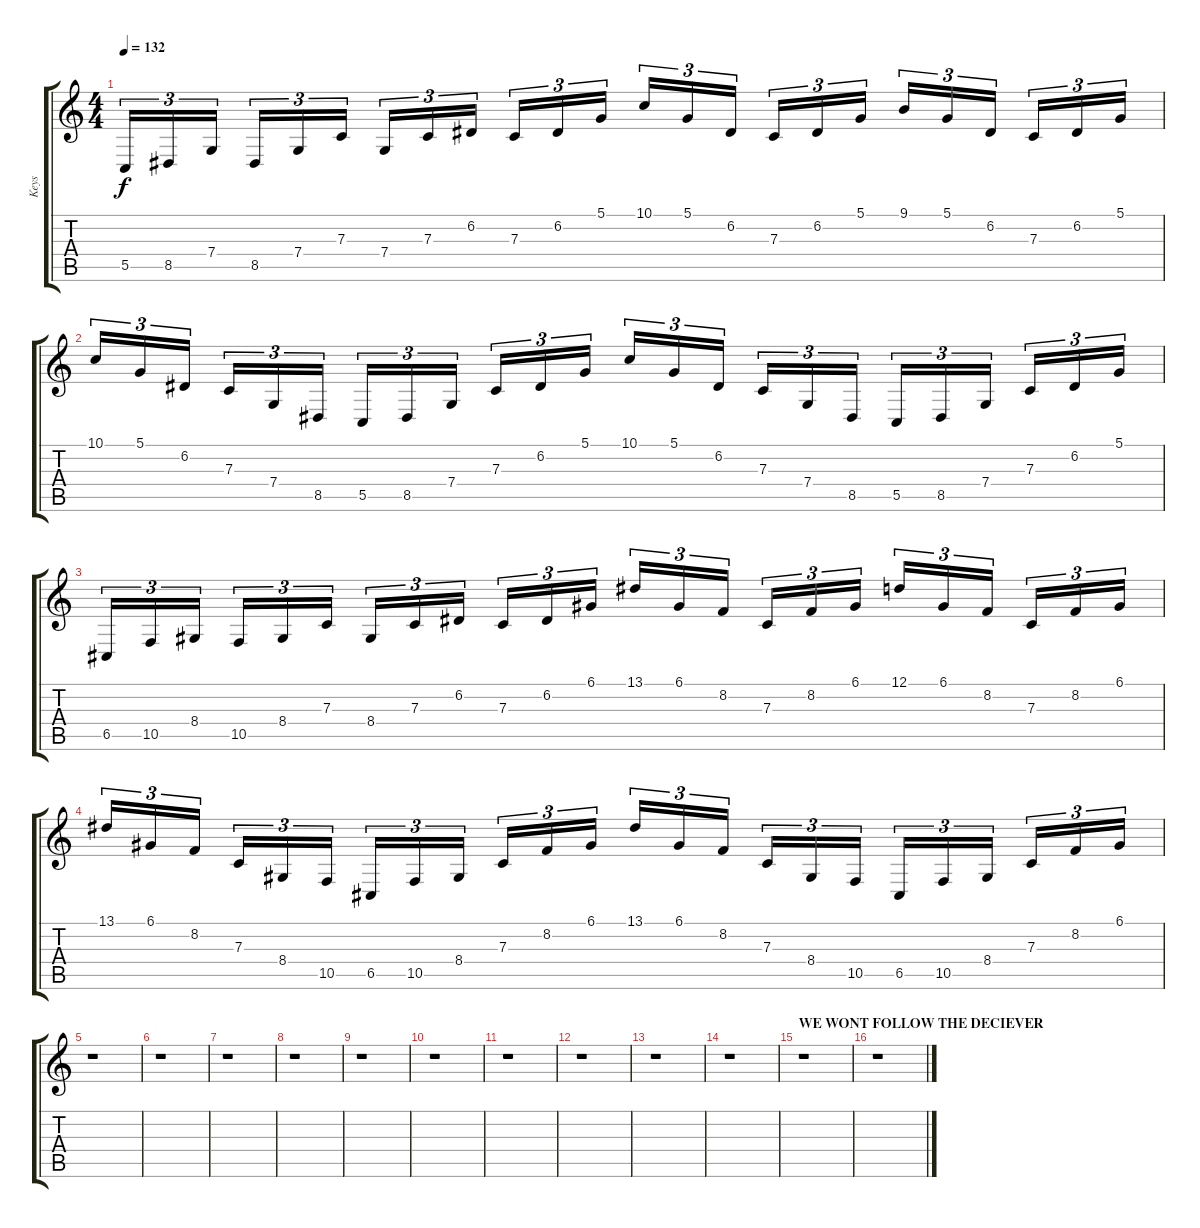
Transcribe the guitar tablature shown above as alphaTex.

\track ("Keys" "Keys") {instrument lead1square}
\staff {score tabs}
\tuning (D4 A3 F3 C3 G2 C2) {hide}
\ts (4 4)
\tempo 132
\clef g2
\ks c
5.5.16{tu (3 2) dy f} 8.5.16{tu (3 2)} 7.4.16{tu (3 2)} 8.5.16{tu (3 2)} 7.4.16{tu (3 2)} 7.3.16{tu (3 2)} 7.4.16{tu (3 2)} 7.3.16{tu (3 2)} 6.2.16{tu (3 2)} 7.3.16{tu (3 2)} 6.2.16{tu (3 2)} 5.1.16{tu (3 2)} 10.1.16{tu (3 2)} 5.1.16{tu (3 2)} 6.2.16{tu (3 2)} 7.3.16{tu (3 2)} 6.2.16{tu (3 2)} 5.1.16{tu (3 2)} 9.1.16{tu (3 2)} 5.1.16{tu (3 2)} 6.2.16{tu (3 2)} 7.3.16{tu (3 2)} 6.2.16{tu (3 2)} 5.1.16{tu (3 2)} |
10.1.16{tu (3 2)} 5.1.16{tu (3 2)} 6.2.16{tu (3 2)} 7.3.16{tu (3 2)} 7.4.16{tu (3 2)} 8.5.16{tu (3 2)} 5.5.16{tu (3 2)} 8.5.16{tu (3 2)} 7.4.16{tu (3 2)} 7.3.16{tu (3 2)} 6.2.16{tu (3 2)} 5.1.16{tu (3 2)} 10.1.16{tu (3 2)} 5.1.16{tu (3 2)} 6.2.16{tu (3 2)} 7.3.16{tu (3 2)} 7.4.16{tu (3 2)} 8.5.16{tu (3 2)} 5.5.16{tu (3 2)} 8.5.16{tu (3 2)} 7.4.16{tu (3 2)} 7.3.16{tu (3 2)} 6.2.16{tu (3 2)} 5.1.16{tu (3 2)} |
6.5.16{tu (3 2)} 10.5.16{tu (3 2)} 8.4.16{tu (3 2)} 10.5.16{tu (3 2)} 8.4.16{tu (3 2)} 7.3.16{tu (3 2)} 8.4.16{tu (3 2)} 7.3.16{tu (3 2)} 6.2.16{tu (3 2)} 7.3.16{tu (3 2)} 6.2.16{tu (3 2)} 6.1.16{tu (3 2)} 13.1.16{tu (3 2)} 6.1.16{tu (3 2)} 8.2.16{tu (3 2)} 7.3.16{tu (3 2)} 8.2.16{tu (3 2)} 6.1.16{tu (3 2)} 12.1.16{tu (3 2)} 6.1.16{tu (3 2)} 8.2.16{tu (3 2)} 7.3.16{tu (3 2)} 8.2.16{tu (3 2)} 6.1.16{tu (3 2)} |
13.1.16{tu (3 2)} 6.1.16{tu (3 2)} 8.2.16{tu (3 2)} 7.3.16{tu (3 2)} 8.4.16{tu (3 2)} 10.5.16{tu (3 2)} 6.5.16{tu (3 2)} 10.5.16{tu (3 2)} 8.4.16{tu (3 2)} 7.3.16{tu (3 2)} 8.2.16{tu (3 2)} 6.1.16{tu (3 2)} 13.1.16{tu (3 2)} 6.1.16{tu (3 2)} 8.2.16{tu (3 2)} 7.3.16{tu (3 2)} 8.4.16{tu (3 2)} 10.5.16{tu (3 2)} 6.5.16{tu (3 2)} 10.5.16{tu (3 2)} 8.4.16{tu (3 2)} 7.3.16{tu (3 2)} 8.2.16{tu (3 2)} 6.1.16{tu (3 2)} |
r.1 |
r.1 |
r.1 |
r.1 |
r.1 |
r.1 |
r.1 |
r.1 |
r.1 |
r.1 |
\section ("" "WE WONT FOLLOW THE DECIEVER")
r.1 |
r.1
